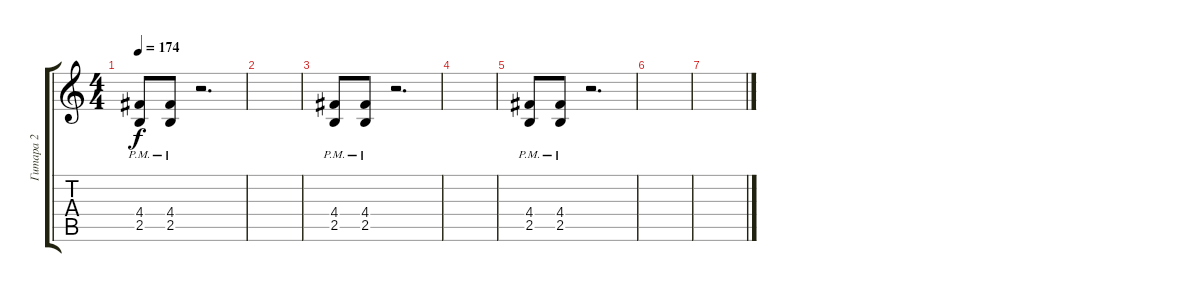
\track ("Гитара 2" "Гитара 2") {instrument distortionguitar}
\staff {score tabs}
\tuning (E4 B3 G3 D3 A2 E2) {hide}
\ts (4 4)
\tempo 174
\clef g2
\ks c
(4.4{pm} 2.5{pm}).8{dy f} (4.4{pm} 2.5{pm}).8 r.2{d} |
|
(4.4{pm} 2.5{pm}).8 (4.4{pm} 2.5{pm}).8 r.2{d} |
|
(4.4{pm} 2.5{pm}).8 (4.4{pm} 2.5{pm}).8 r.2{d} |
|
\section ("" "")
